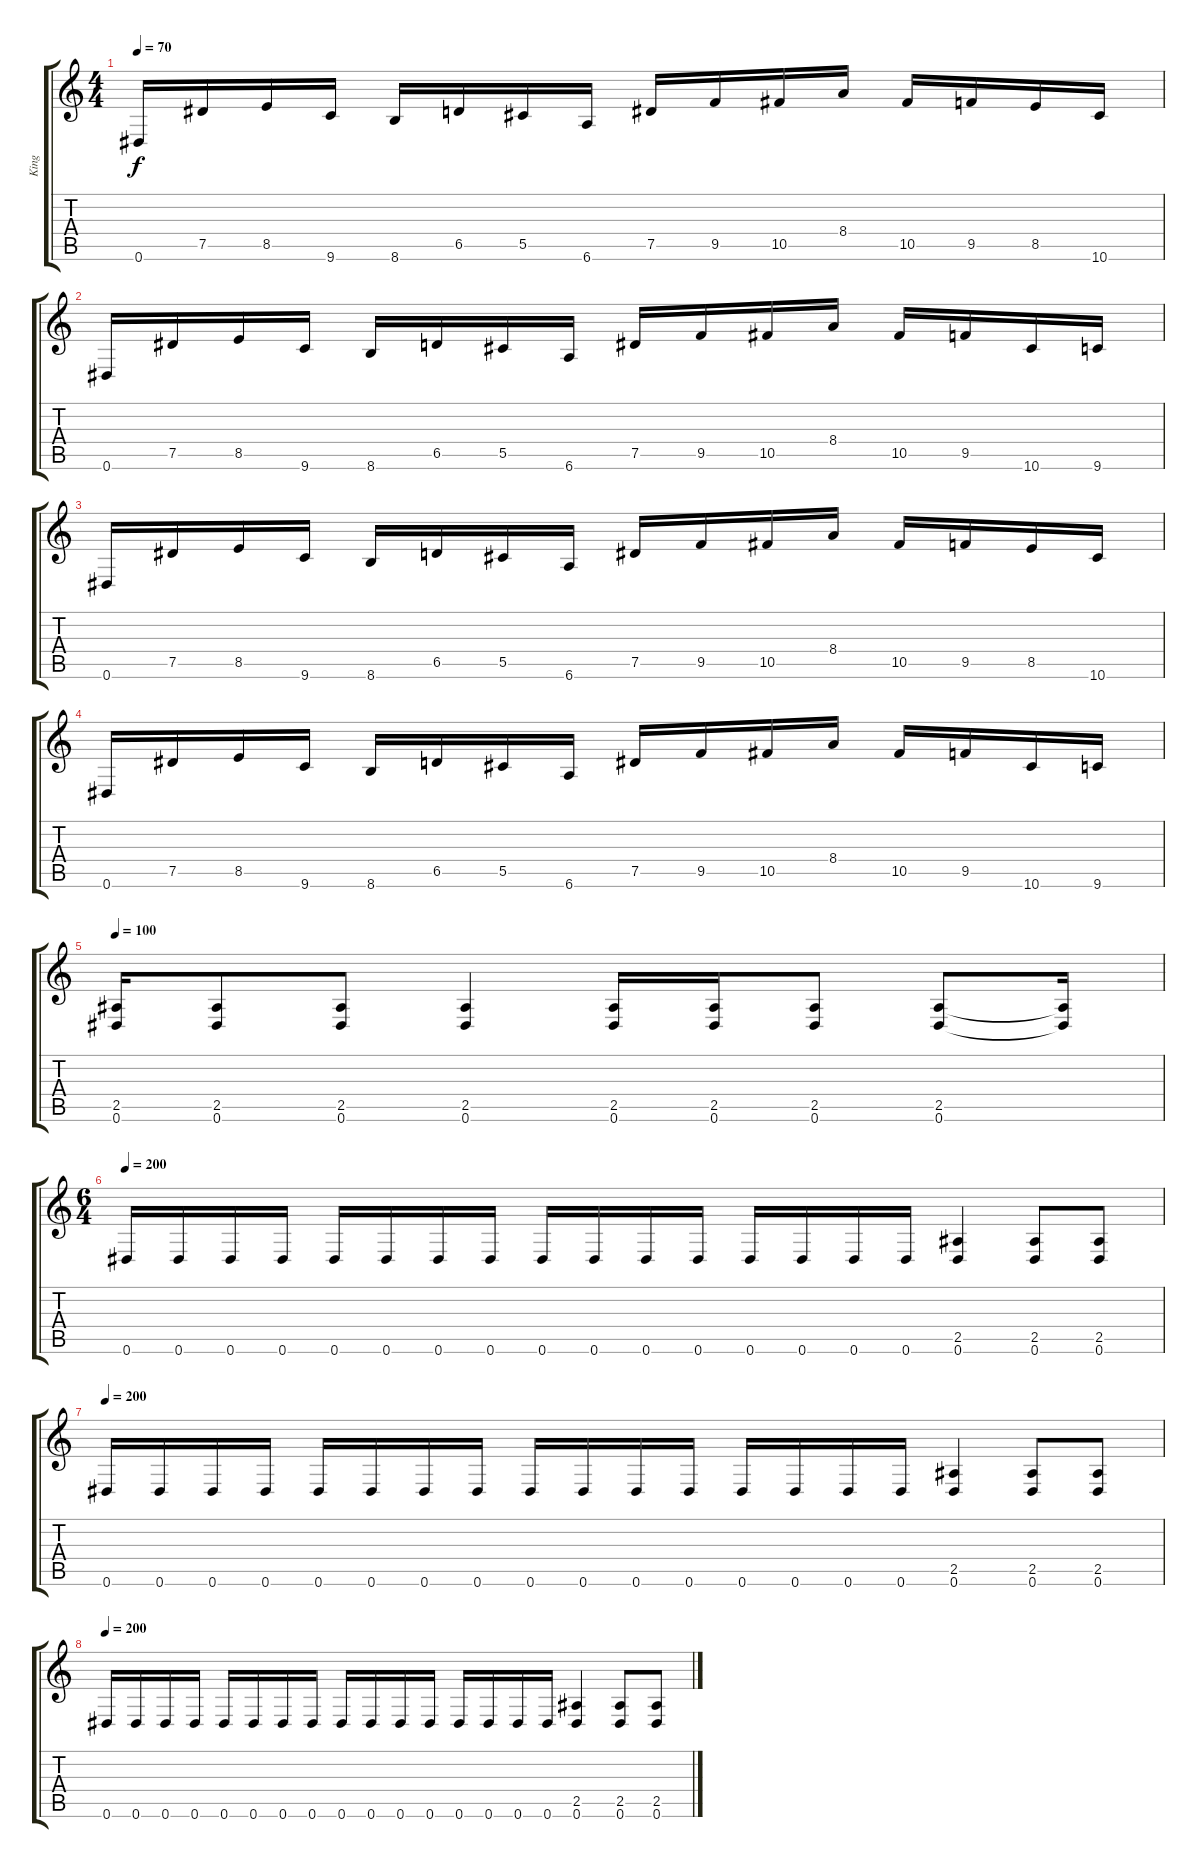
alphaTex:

\track ("King" "King") {instrument distortionguitar}
\staff {score tabs}
\tuning (Eb4 Bb3 Gb3 Db3 Ab2 Eb2) {hide}
\ts (4 4)
\tempo 70
\clef g2
\ks c
0.6.16{dy f} 7.5.16 8.5.16 9.6.16 8.6.16 6.5.16 5.5.16 6.6.16 7.5.16 9.5.16 10.5.16 8.4.16 10.5.16 9.5.16 8.5.16 10.6.16 |
0.6.16 7.5.16 8.5.16 9.6.16 8.6.16 6.5.16 5.5.16 6.6.16 7.5.16 9.5.16 10.5.16 8.4.16 10.5.16 9.5.16 10.6.16 9.6.16 |
0.6.16 7.5.16 8.5.16 9.6.16 8.6.16 6.5.16 5.5.16 6.6.16 7.5.16 9.5.16 10.5.16 8.4.16 10.5.16 9.5.16 8.5.16 10.6.16 |
0.6.16 7.5.16 8.5.16 9.6.16 8.6.16 6.5.16 5.5.16 6.6.16 7.5.16 9.5.16 10.5.16 8.4.16 10.5.16 9.5.16 10.6.16 9.6.16 |
\tempo 100
(2.5 0.6).16 (2.5 0.6).8 (2.5 0.6).8 (2.5 0.6).4 (2.5 0.6).16 (2.5 0.6).16 (2.5 0.6).8 (2.5 0.6).8 (2.5{t} 0.6{t}).16 |
\ts (6 4)
\tempo 200
0.6.16 0.6.16 0.6.16 0.6.16 0.6.16 0.6.16 0.6.16 0.6.16 0.6.16 0.6.16 0.6.16 0.6.16 0.6.16 0.6.16 0.6.16 0.6.16 (2.5 0.6).4 (2.5 0.6).8 (2.5 0.6).8 |
\tempo 200
0.6.16 0.6.16 0.6.16 0.6.16 0.6.16 0.6.16 0.6.16 0.6.16 0.6.16 0.6.16 0.6.16 0.6.16 0.6.16 0.6.16 0.6.16 0.6.16 (2.5 0.6).4 (2.5 0.6).8 (2.5 0.6).8 |
\tempo 200
0.6.16 0.6.16 0.6.16 0.6.16 0.6.16 0.6.16 0.6.16 0.6.16 0.6.16 0.6.16 0.6.16 0.6.16 0.6.16 0.6.16 0.6.16 0.6.16 (2.5 0.6).4 (2.5 0.6).8 (2.5 0.6).8
